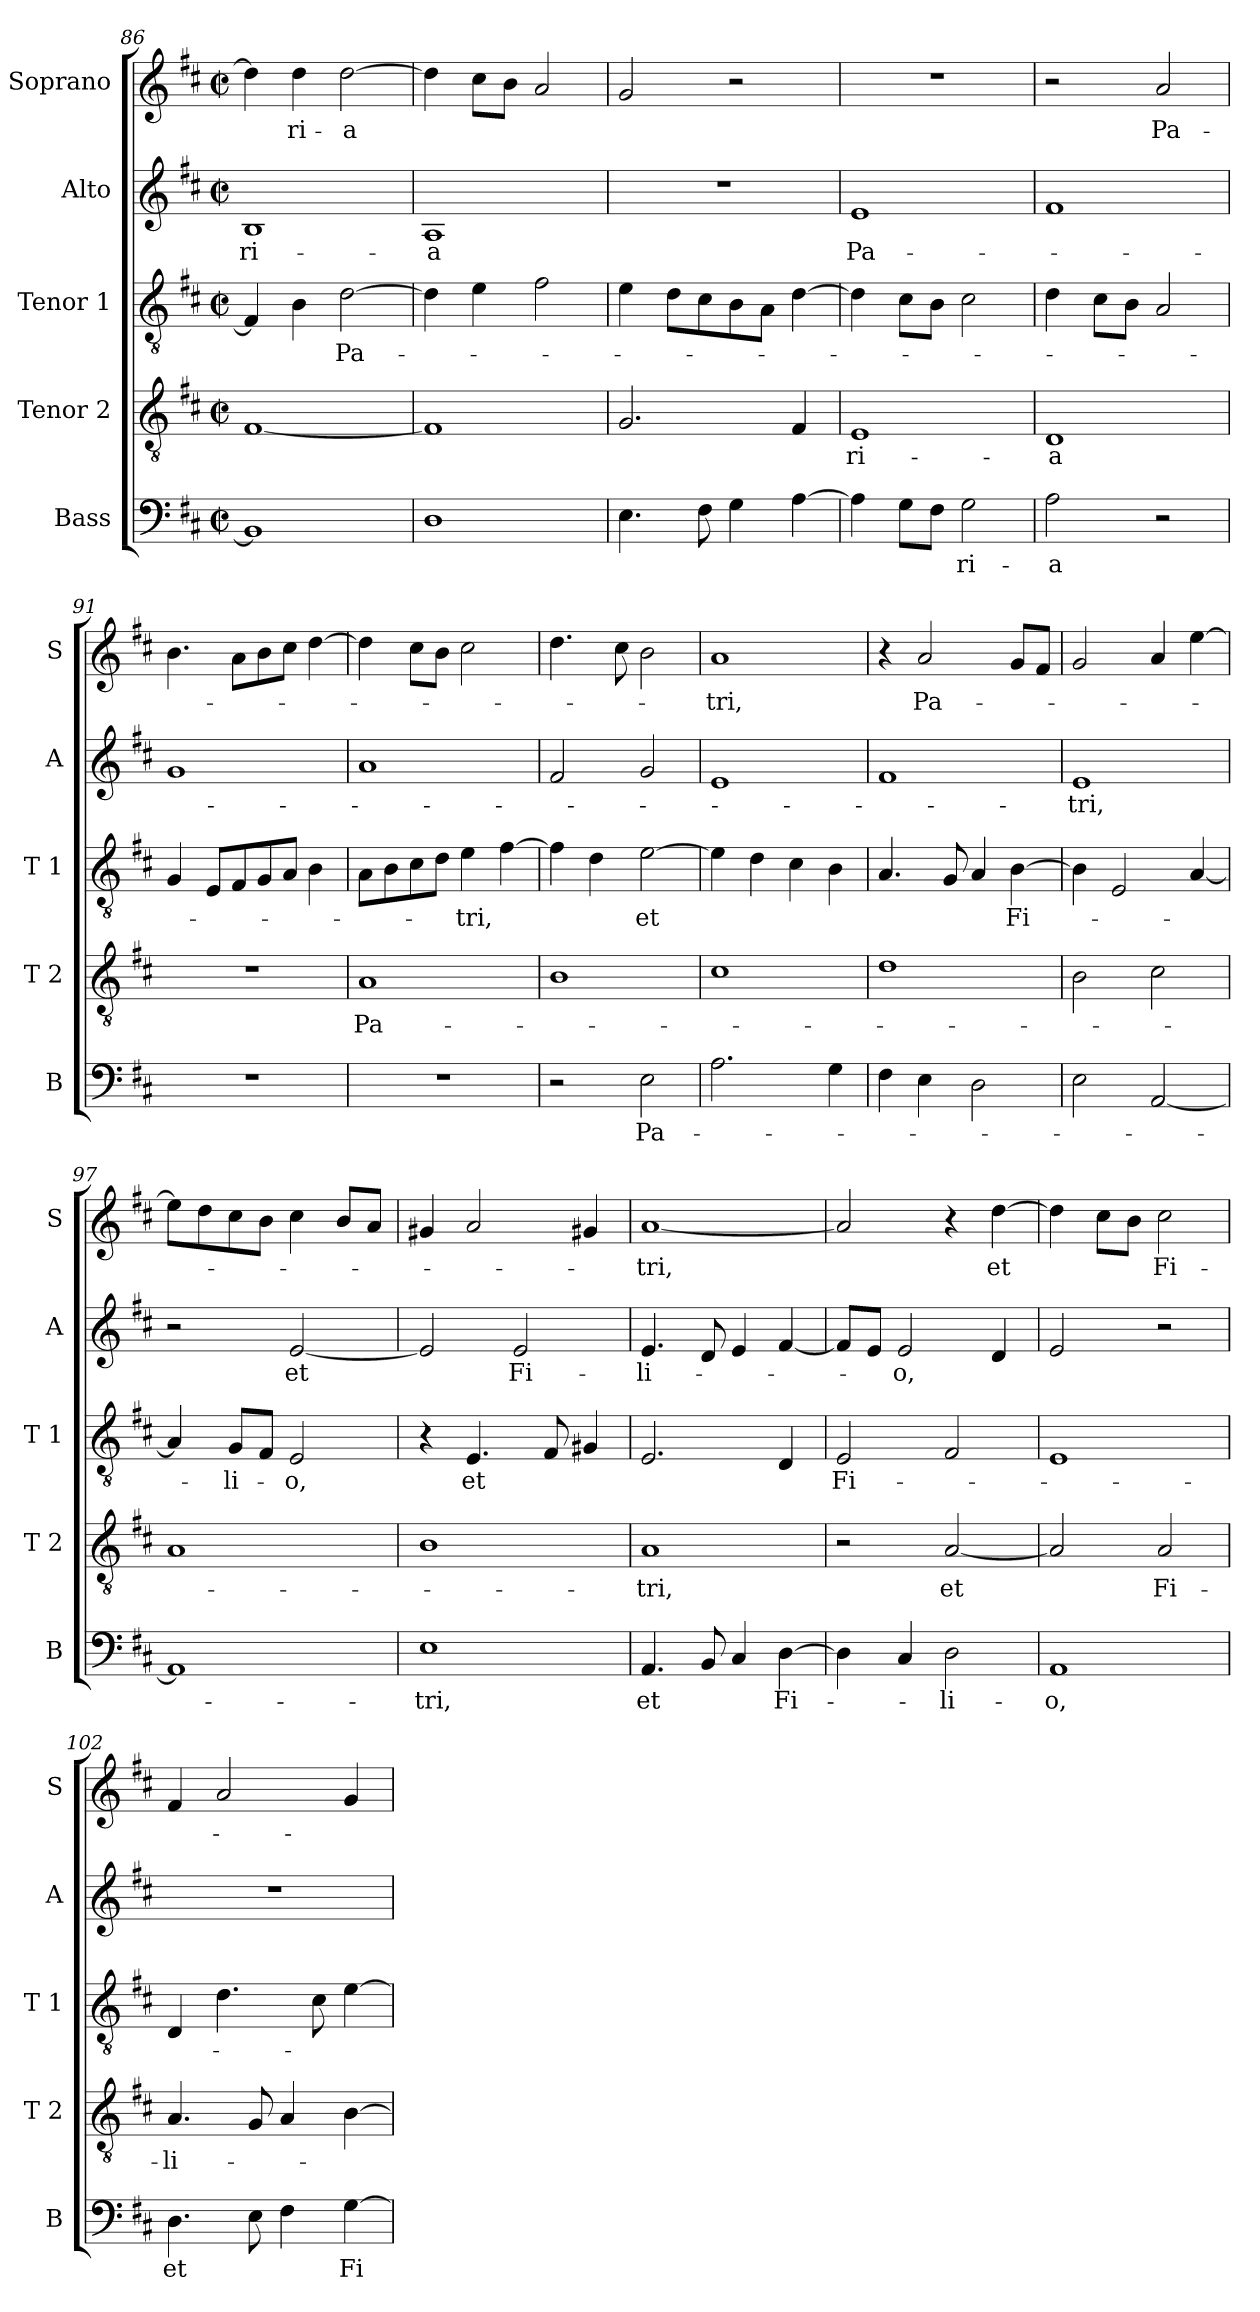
**kern	**text	**kern	**text	**kern	**text	**kern	**text	**kern	**text
*part5	*part5	*part4	*part4	*part3	*part3	*part2	*part2	*part1	*part1
*staff5	*staff5	*staff4	*staff4	*staff3	*staff3	*staff2	*staff2	*staff1	*staff1
*I"Bass	*	*I"Tenor 2	*	*I"Tenor 1	*	*I"Alto	*	*I"Soprano	*
*I'B	*	*I'T 2	*	*I'T 1	*	*I'A	*	*I'S	*
*clefF4	*	*clefGv2	*	*clefGv2	*	*clefG2	*	*clefG2	*
*k[f#c#]	*	*k[f#c#]	*	*k[f#c#]	*	*k[f#c#]	*	*k[f#c#]	*
*D:	*	*D:	*	*D:	*	*D:	*	*D:	*
*M2/2	*	*M2/2	*	*M2/2	*	*M2/2	*	*M2/2	*
*met(c|)	*	*met(c|)	*	*met(c|)	*	*met(c|)	*	*met(c|)	*
=86	=86	=86	=86	=86	=86	=86	=86	=86	=86
!	!	!	!	!	!	!	!LO:LY:b	!	!
1BB]	.	[1F#	.	4F#/]	.	1B	-ri-	4dd\]	.
!	!	!	!	!	!	!	!	!	!LO:LY:b
.	.	.	.	4B\	.	.	.	4dd\	-ri-
!	!	!	!	!	!LO:LY:b	!	!	!	!LO:LY:b
.	.	.	.	[2d\	Pa-	.	.	[2dd\	-a
=87	=87	=87	=87	=87	=87	=87	=87	=87	=87
!	!	!	!	!	!	!	!LO:LY:b	!	!
1D	.	1F#]	.	4d\]	.	1A	-a	4dd\]	.
.	.	.	.	4e\	.	.	.	8cc#\L	.
.	.	.	.	.	.	.	.	8b\J	.
.	.	.	.	2f#\	.	.	.	2a/	.
=88	=88	=88	=88	=88	=88	=88	=88	=88	=88
4.E\	.	2.G/	.	4e\	.	1r	.	2g/	.
.	.	.	.	8d\L	.	.	.	.	.
8F#\	.	.	.	8c#\	.	.	.	.	.
4G\	.	.	.	8B\	.	.	.	2r	.
.	.	.	.	8A\J	.	.	.	.	.
[4A\	.	4F#/	.	[4d\	.	.	.	.	.
=89	=89	=89	=89	=89	=89	=89	=89	=89	=89
!	!	!	!LO:LY:b	!	!	!	!LO:LY:b	!	!
4A\]	.	1E	-ri-	4d\]	.	1e	Pa-	1r	.
8G\L	.	.	.	8c#\L	.	.	.	.	.
8F#\J	.	.	.	8B\J	.	.	.	.	.
!	!LO:LY:b	!	!	!	!	!	!	!	!
2G\	-ri-	.	.	2c#\	.	.	.	.	.
!!LO:LB:g=z
=90	=90	=90	=90	=90	=90	=90	=90	=90	=90
!	!LO:LY:b	!	!LO:LY:b	!	!	!	!	!	!
2A\	-a	1D	-a	4d\	.	1f#	.	2r	.
.	.	.	.	8c#\L	.	.	.	.	.
.	.	.	.	8B\J	.	.	.	.	.
!	!	!	!	!	!	!	!	!	!LO:LY:b
2r	.	.	.	2A/	.	.	.	2a/	Pa-
=91	=91	=91	=91	=91	=91	=91	=91	=91	=91
1r	.	1r	.	4G/	.	1g	.	4.b\	.
.	.	.	.	8E/L	.	.	.	.	.
.	.	.	.	8F#/	.	.	.	8a\L	.
.	.	.	.	8G/	.	.	.	8b\	.
.	.	.	.	8A/J	.	.	.	8cc#\J	.
.	.	.	.	4B\	.	.	.	[4dd\	.
=92	=92	=92	=92	=92	=92	=92	=92	=92	=92
!	!	!	!LO:LY:b	!	!	!	!	!	!
1r	.	1A	Pa-	8A\L	.	1a	.	4dd\]	.
.	.	.	.	8B\	.	.	.	.	.
.	.	.	.	8c#\	.	.	.	8cc#\L	.
.	.	.	.	8d\J	.	.	.	8b\J	.
!	!	!	!	!	!LO:LY:b	!	!	!	!
.	.	.	.	4e\	-tri,	.	.	2cc#\	.
.	.	.	.	[4f#\	.	.	.	.	.
=93	=93	=93	=93	=93	=93	=93	=93	=93	=93
2r	.	1B	.	4f#\]	.	2f#/	.	4.dd\	.
.	.	.	.	4d\	.	.	.	.	.
.	.	.	.	.	.	.	.	8cc#\	.
!	!LO:LY:b	!	!	!	!LO:LY:b	!	!	!	!
2E\	Pa-	.	.	[2e\	et	2g/	.	2b\	.
=94	=94	=94	=94	=94	=94	=94	=94	=94	=94
!	!	!	!	!	!	!	!	!	!LO:LY:b
2.A\	.	1c#	.	4e\]	.	1e	.	1a	-tri,
.	.	.	.	4d\	.	.	.	.	.
.	.	.	.	4c#\	.	.	.	.	.
4G\	.	.	.	4B\	.	.	.	.	.
=95	=95	=95	=95	=95	=95	=95	=95	=95	=95
4F#\	.	1d	.	4.A/	.	1f#	.	4r	.
!	!	!	!	!	!	!	!	!	!LO:LY:b
4E\	.	.	.	.	.	.	.	2a/	Pa-
.	.	.	.	8G/	.	.	.	.	.
2D\	.	.	.	4A/	.	.	.	.	.
!	!	!	!	!	!LO:LY:b	!	!	!	!
.	.	.	.	[4B\	Fi-	.	.	8g/L	.
.	.	.	.	.	.	.	.	8f#/J	.
!!LO:PB:g=z
=96	=96	=96	=96	=96	=96	=96	=96	=96	=96
!	!	!	!	!	!	!	!LO:LY:b	!	!
2E\	.	2B\	.	4B\]	.	1e	-tri,	2g/	.
.	.	.	.	2E/	.	.	.	.	.
[2AA/	.	2c#\	.	.	.	.	.	4a/	.
.	.	.	.	[4A/	.	.	.	[4ee\	.
=97	=97	=97	=97	=97	=97	=97	=97	=97	=97
1AA]	.	1A	.	4A/]	.	2r	.	8ee\L]	.
.	.	.	.	.	.	.	.	8dd\	.
!	!	!	!	!	!LO:LY:b	!	!	!	!
.	.	.	.	8G/L	-li-	.	.	8cc#\	.
.	.	.	.	8F#/J	.	.	.	8b\J	.
!	!	!	!	!	!LO:LY:b	!	!LO:LY:b	!	!
.	.	.	.	2E/	-o,	[2e/	et	4cc#\	.
.	.	.	.	.	.	.	.	8b/L	.
.	.	.	.	.	.	.	.	8a/J	.
=98	=98	=98	=98	=98	=98	=98	=98	=98	=98
!	!LO:LY:b	!	!	!	!	!	!	!	!
1E	-tri,	1B	.	4r	.	2e/]	.	4g#X/	.
!	!	!	!	!	!LO:LY:b	!	!	!	!
.	.	.	.	4.E/	et	.	.	2a/	.
!	!	!	!	!	!	!	!LO:LY:b	!	!
.	.	.	.	.	.	2e/	Fi-	.	.
.	.	.	.	8F#/	.	.	.	.	.
.	.	.	.	4G#X/	.	.	.	4g#X/	.
=99	=99	=99	=99	=99	=99	=99	=99	=99	=99
!	!LO:LY:b	!	!LO:LY:b	!	!	!	!LO:LY:b	!	!LO:LY:b
4.AA/	et	1A	-tri,	2.E/	.	4.e/	-li-	[1a	-tri,
8BB/	.	.	.	.	.	8d/	.	.	.
4C#/	.	.	.	.	.	4e/	.	.	.
!	!LO:LY:b	!	!	!	!	!	!	!	!
[4D\	Fi-	.	.	4D/	.	[4f#/	.	.	.
=100	=100	=100	=100	=100	=100	=100	=100	=100	=100
!	!	!	!	!	!LO:LY:b	!	!	!	!
4D\]	.	2r	.	2E/	Fi-	8f#/L]	.	2a/]	.
.	.	.	.	.	.	8e/J	.	.	.
!	!	!	!	!	!	!	!LO:LY:b	!	!
4C#/	.	.	.	.	.	2e/	-o,	.	.
!	!LO:LY:b	!	!LO:LY:b	!	!	!	!	!	!
2D\	-li-	[2A/	et	2F#/	.	.	.	4r	.
!	!	!	!	!	!	!	!	!	!LO:LY:b
.	.	.	.	.	.	4d/	.	[4dd\	et
=101	=101	=101	=101	=101	=101	=101	=101	=101	=101
!	!LO:LY:b	!	!	!	!	!	!	!	!
1AA	-o,	2A/]	.	1E	.	2e/	.	4dd\]	.
.	.	.	.	.	.	.	.	8cc#\L	.
.	.	.	.	.	.	.	.	8b\J	.
!	!	!	!LO:LY:b	!	!	!	!	!	!LO:LY:b
.	.	2A/	Fi-	.	.	2r	.	2cc#\	Fi-
!!LO:LB:g=z
=102	=102	=102	=102	=102	=102	=102	=102	=102	=102
!	!LO:LY:b	!	!LO:LY:b	!	!	!	!	!	!
4.D\	et	4.A/	-li-	4D/	.	1r	.	4f#/	.
.	.	.	.	4.d\	.	.	.	2a/	.
8E\	.	8G/	.	.	.	.	.	.	.
4F#\	.	4A/	.	.	.	.	.	.	.
.	.	.	.	8c#\	.	.	.	.	.
!	!LO:LY:b	!	!	!	!	!	!	!	!
[4G\	Fi-	[4B\	.	[4e\	.	.	.	4g/	.
=	=	=	=	=	=	=	=	=	=
*-	*-	*-	*-	*-	*-	*-	*-	*-	*-
